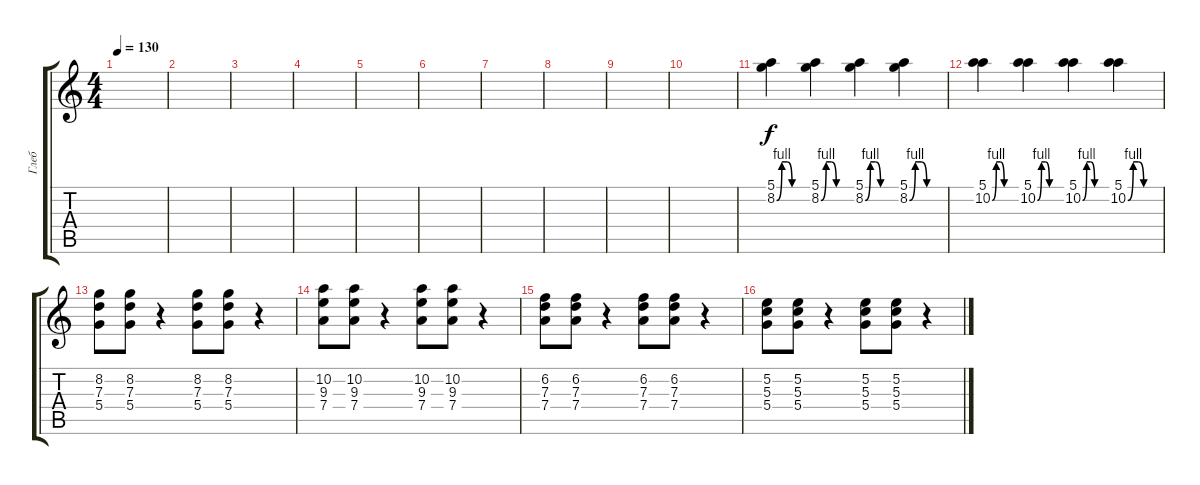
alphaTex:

\track ("Глеб" "Глеб") {instrument distortionguitar}
\staff {score tabs}
\tuning (E4 B3 G3 D3 A2 E2) {hide}
\ts (4 4)
\tempo 130
\clef g2
\ks c
|
|
|
|
|
|
|
|
|
|
(5.1 8.2{be (custom 0 0 10 4 20 4 30 0 60 0)}).4 (5.1 8.2{be (custom 0 0 10 4 20 4 30 0 60 0)}).4 (5.1 8.2{be (custom 0 0 10 4 20 4 30 0 60 0)}).4 (5.1 8.2{be (custom 0 0 10 4 20 4 30 0 60 0)}).4 |
(5.1 10.2{be (custom 0 0 10 4 20 4 30 0 60 0)}).4 (5.1 10.2{be (custom 0 0 10 4 20 4 30 0 60 0)}).4 (5.1 10.2{be (custom 0 0 10 4 20 4 30 0 60 0)}).4 (5.1 10.2{be (custom 0 0 10 4 20 4 30 0 60 0)}).4 |
(8.2 7.3 5.4).8 (8.2 7.3 5.4).8 r.4 (8.2 7.3 5.4).8 (8.2 7.3 5.4).8 r.4 |
(10.2 9.3 7.4).8 (10.2 9.3 7.4).8 r.4 (10.2 9.3 7.4).8 (10.2 9.3 7.4).8 r.4 |
(6.2 7.3 7.4).8 (6.2 7.3 7.4).8 r.4 (6.2 7.3 7.4).8 (6.2 7.3 7.4).8 r.4 |
(5.2 5.3 5.4).8 (5.2 5.3 5.4).8 r.4 (5.2 5.3 5.4).8 (5.2 5.3 5.4).8 r.4
